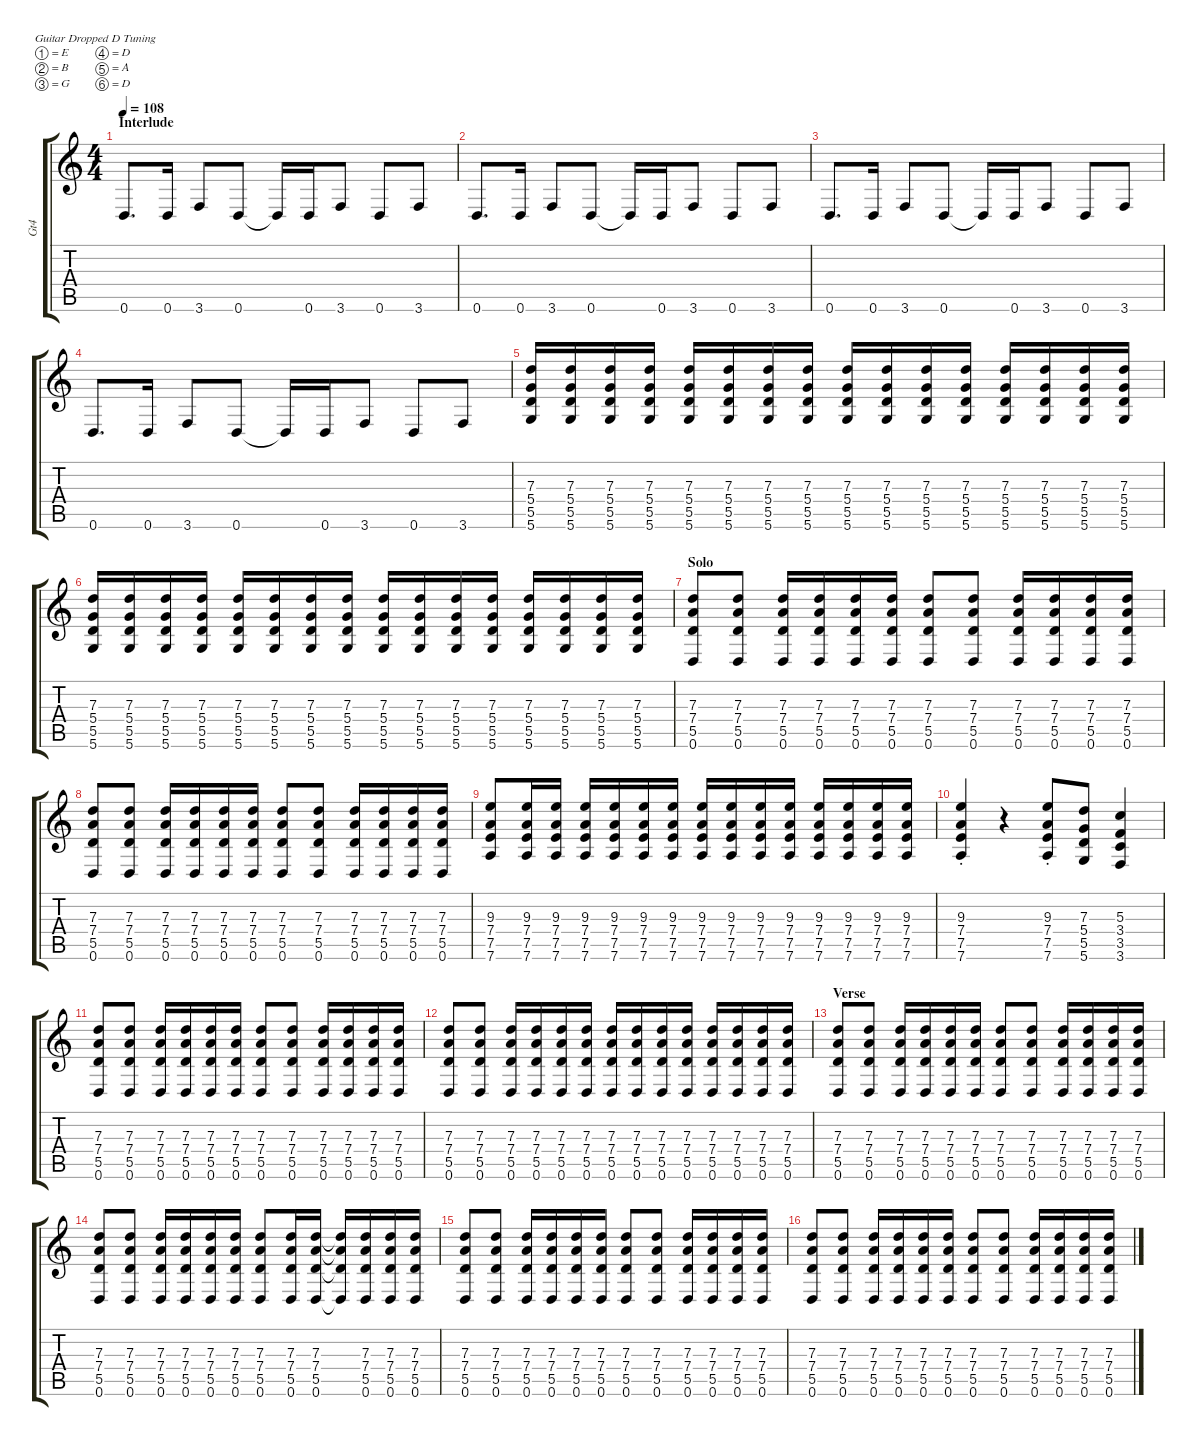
\defaultSystemsLayout 4
\hideDynamics
\bracketExtendMode groupsimilarinstruments
\otherSystemsTrackNameOrientation horizontal
\chordDiagramsInScore
\track ("Rhythm" "Gt4") {instrument distortionguitar}
\staff {score tabs}
\tuning (E4 B3 G3 D3 A2 D2)
\ts (4 4)
\section ("" "Interlude")
\tempo 108
\clef g2
\ks c
0.6.8{d dy f} 0.6.16 3.6.8 0.6.8 0.6{t}.16 0.6.16 3.6.8 0.6.8 3.6.8 |
0.6.8{d} 0.6.16 3.6.8 0.6.8 0.6{t}.16 0.6.16 3.6.8 0.6.8 3.6.8 |
0.6.8{d} 0.6.16 3.6.8 0.6.8 0.6{t}.16 0.6.16 3.6.8 0.6.8 3.6.8 |
0.6.8{d} 0.6.16 3.6.8 0.6.8 0.6{t}.16 0.6.16 3.6.8 0.6.8 3.6.8 |
(5.6 5.5 5.4 7.3).16 (5.6 5.5 5.4 7.3).16 (5.6 5.5 5.4 7.3).16 (5.6 5.5 5.4 7.3).16 (5.6 5.5 5.4 7.3).16 (5.6 5.5 5.4 7.3).16 (5.6 5.5 5.4 7.3).16 (5.6 5.5 5.4 7.3).16 (5.6 5.5 5.4 7.3).16 (5.6 5.5 5.4 7.3).16 (5.6 5.5 5.4 7.3).16 (5.6 5.5 5.4 7.3).16 (5.6 5.5 5.4 7.3).16 (5.6 5.5 5.4 7.3).16 (5.6 5.5 5.4 7.3).16 (5.6 5.5 5.4 7.3).16 |
(5.6 5.5 5.4 7.3).16 (5.6 5.5 5.4 7.3).16 (5.6 5.5 5.4 7.3).16 (5.6 5.5 5.4 7.3).16 (5.6 5.5 5.4 7.3).16 (5.6 5.5 5.4 7.3).16 (5.6 5.5 5.4 7.3).16 (5.6 5.5 5.4 7.3).16 (5.6 5.5 5.4 7.3).16 (5.6 5.5 5.4 7.3).16 (5.6 5.5 5.4 7.3).16 (5.6 5.5 5.4 7.3).16 (5.6 5.5 5.4 7.3).16 (5.6 5.5 5.4 7.3).16 (5.6 5.5 5.4 7.3).16 (5.6 5.5 5.4 7.3).16 |
\section ("" "Solo")
(7.3 7.4 5.5 0.6).8 (7.3 7.4 5.5 0.6).8 (7.3 7.4 5.5 0.6).16 (7.3 7.4 5.5 0.6).16 (7.3 7.4 5.5 0.6).16 (7.3 7.4 5.5 0.6).16 (7.3 7.4 5.5 0.6).8 (7.3 7.4 5.5 0.6).8 (7.3 7.4 5.5 0.6).16 (7.3 7.4 5.5 0.6).16 (7.3 7.4 5.5 0.6).16 (7.3 7.4 5.5 0.6).16 |
(7.3 7.4 5.5 0.6).8 (7.3 7.4 5.5 0.6).8 (7.3 7.4 5.5 0.6).16 (7.3 7.4 5.5 0.6).16 (7.3 7.4 5.5 0.6).16 (7.3 7.4 5.5 0.6).16 (7.3 7.4 5.5 0.6).8 (7.3 7.4 5.5 0.6).8 (7.3 7.4 5.5 0.6).16 (7.3 7.4 5.5 0.6).16 (7.3 7.4 5.5 0.6).16 (7.3 7.4 5.5 0.6).16 |
(7.6 7.5 7.4 9.3).8 (7.6 7.5 7.4 9.3).16 (7.6 7.5 7.4 9.3).16 (7.6 7.5 7.4 9.3).16 (7.6 7.5 7.4 9.3).16 (7.6 7.5 7.4 9.3).16 (7.6 7.5 7.4 9.3).16 (7.6 7.5 7.4 9.3).16 (7.6 7.5 7.4 9.3).16 (7.6 7.5 7.4 9.3).16 (7.6 7.5 7.4 9.3).16 (7.6 7.5 7.4 9.3).16 (7.6 7.5 7.4 9.3).16 (7.6 7.5 7.4 9.3).16 (7.6 7.5 7.4 9.3).16 |
(9.3 7.4 7.6 7.5{st}).4 r.4 (9.3 7.4 7.6 7.5{st}).8 (5.5 5.6 5.4 7.3).8 (5.3 3.4 3.5 3.6).4 |
(0.6 5.5 7.4 7.3).8 (0.6 5.5 7.4 7.3).8 (0.6 5.5 7.4 7.3).16 (0.6 5.5 7.4 7.3).16 (0.6 5.5 7.4 7.3).16 (0.6 5.5 7.4 7.3).16 (0.6 5.5 7.4 7.3).8 (0.6 5.5 7.4 7.3).8 (0.6 5.5 7.4 7.3).16 (0.6 5.5 7.4 7.3).16 (0.6 5.5 7.4 7.3).16 (0.6 5.5 7.4 7.3).16 |
(7.3 7.4 5.5 0.6).8 (7.3 7.4 5.5 0.6).8 (7.3 7.4 5.5 0.6).16 (7.3 7.4 5.5 0.6).16 (7.3 7.4 5.5 0.6).16 (7.3 7.4 5.5 0.6).16 (7.3 7.4 5.5 0.6).16 (7.3 7.4 5.5 0.6).16 (7.3 7.4 5.5 0.6).16 (7.3 7.4 5.5 0.6).16 (7.3 7.4 5.5 0.6).16 (7.3 7.4 5.5 0.6).16 (7.3 7.4 5.5 0.6).16 (7.3 7.4 5.5 0.6).16 |
\section ("" "Verse")
(0.6 5.5 7.3 7.4).8 (0.6 5.5 7.3 7.4).8 (0.6 5.5 7.3 7.4).16 (0.6 5.5 7.3 7.4).16 (0.6 5.5 7.3 7.4).16 (0.6 5.5 7.3 7.4).16 (0.6 5.5 7.3 7.4).8 (0.6 5.5 7.3 7.4).8 (0.6 5.5 7.3 7.4).16 (0.6 5.5 7.3 7.4).16 (0.6 5.5 7.3 7.4).16 (0.6 5.5 7.3 7.4).16 |
(0.6 5.5 7.3 7.4).8 (0.6 5.5 7.3 7.4).8 (0.6 5.5 7.3 7.4).16 (0.6 5.5 7.3 7.4).16 (0.6 5.5 7.3 7.4).16 (0.6 5.5 7.3 7.4).16 (0.6 5.5 7.3 7.4).8 (0.6 5.5 7.3 7.4).16 (0.6 5.5 7.3 7.4).16 (0.6{t} 5.5{t} 7.3{t} 7.4{t}).16 (0.6 5.5 7.3 7.4).16 (0.6 5.5 7.3 7.4).16 (0.6 5.5 7.3 7.4).16 |
(0.6 5.5 7.3 7.4).8 (0.6 5.5 7.3 7.4).8 (0.6 5.5 7.3 7.4).16 (0.6 5.5 7.3 7.4).16 (0.6 5.5 7.3 7.4).16 (0.6 5.5 7.3 7.4).16 (0.6 5.5 7.3 7.4).8 (0.6 5.5 7.3 7.4).8 (0.6 5.5 7.3 7.4).16 (0.6 5.5 7.3 7.4).16 (0.6 5.5 7.3 7.4).16 (0.6 5.5 7.3 7.4).16 |
(0.6 5.5 7.3 7.4).8 (0.6 5.5 7.3 7.4).8 (0.6 5.5 7.3 7.4).16 (0.6 5.5 7.3 7.4).16 (0.6 5.5 7.3 7.4).16 (0.6 5.5 7.3 7.4).16 (0.6 5.5 7.3 7.4).8 (0.6 5.5 7.3 7.4).8 (0.6 5.5 7.3 7.4).16 (0.6 5.5 7.3 7.4).16 (0.6 5.5 7.3 7.4).16 (0.6 5.5 7.3 7.4).16
